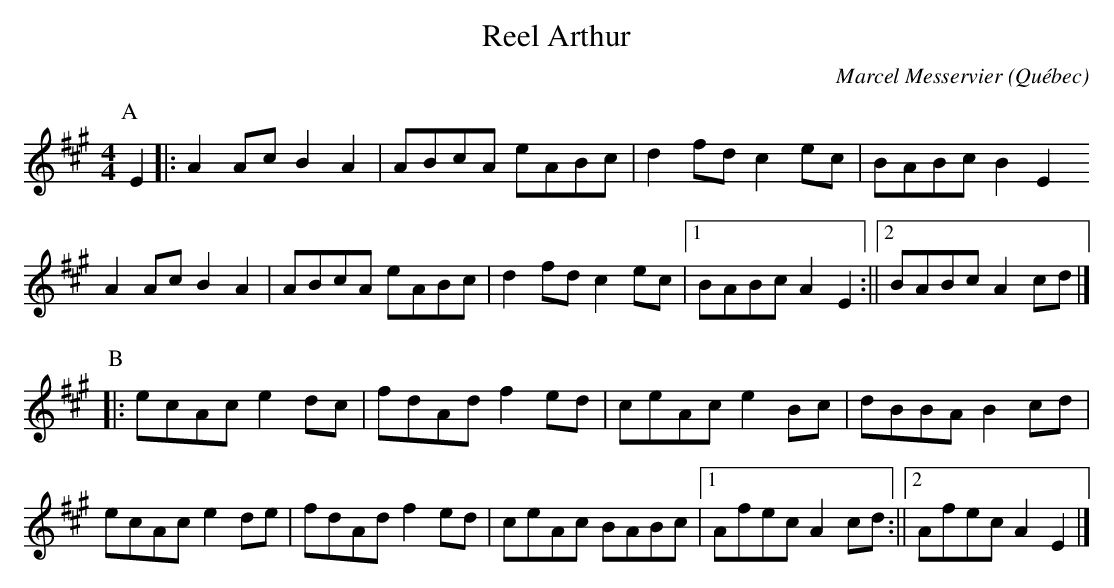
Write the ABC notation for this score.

X:1
T:Reel Arthur
C:Marcel Messervier
O:Québec
M:4/4
L:1/8
K:Amaj
P:A
E2 |: A2Ac B2A2 | ABcA eABc | d2fd c2ec | BABc B2E2
A2Ac B2A2 | ABcA eABc | d2fd c2ec |1 BABc  A2E2 :||2 BABc A2cd |]
P:B
|:ecAc e2dc | fdAd f2ed | ceAc e2Bc | dBBA B2cd |
ecAc e2de | fdAd f2ed | ceAc BABc |1 Afec A2cd :||2 Afec A2E2 |]
